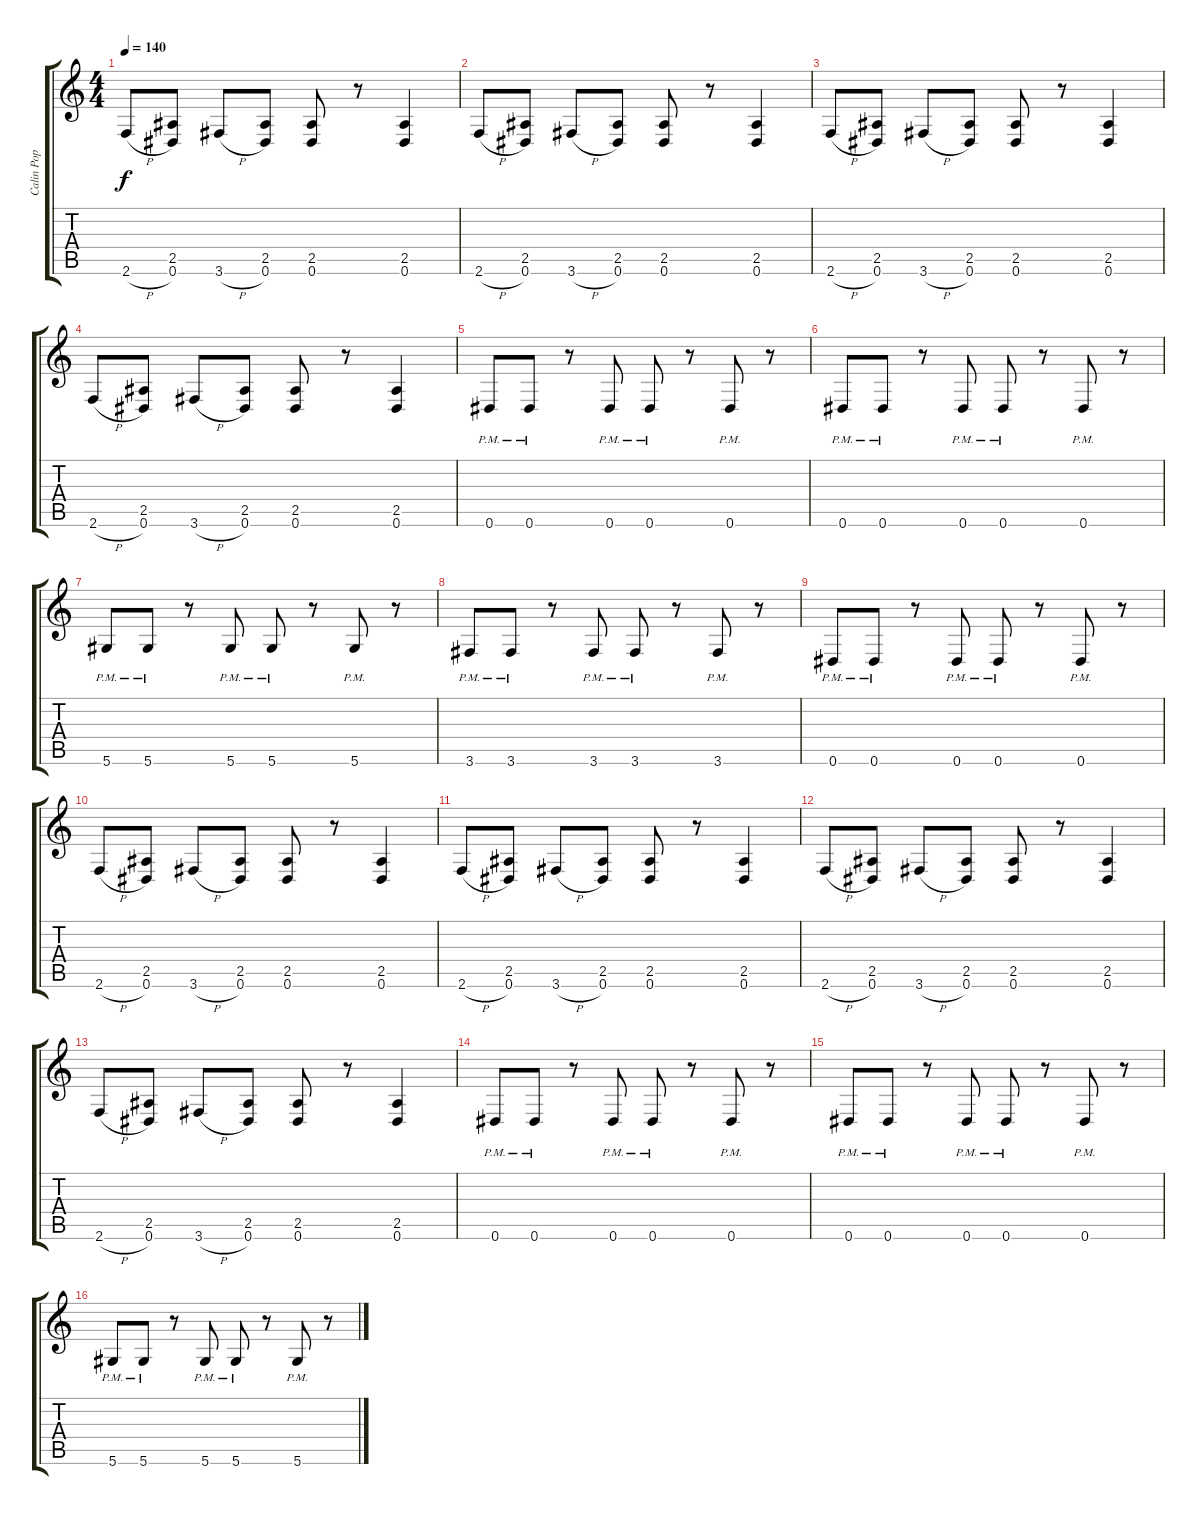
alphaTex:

\track ("Calin Pop" "Calin Pop") {instrument distortionguitar}
\staff {score tabs}
\tuning (Eb4 Bb3 Gb3 Db3 Ab2 Eb2) {hide}
\ts (4 4)
\tempo 140
\clef g2
\ks c
2.6{h}.8{dy f} (2.5 0.6).8 3.6{h}.8 (2.5 0.6).8 (2.5 0.6).8 r.8 (2.5 0.6).4 |
2.6{h}.8 (2.5 0.6).8 3.6{h}.8 (2.5 0.6).8 (2.5 0.6).8 r.8 (2.5 0.6).4 |
2.6{h}.8 (2.5 0.6).8 3.6{h}.8 (2.5 0.6).8 (2.5 0.6).8 r.8 (2.5 0.6).4 |
2.6{h}.8 (2.5 0.6).8 3.6{h}.8 (2.5 0.6).8 (2.5 0.6).8 r.8 (2.5 0.6).4 |
0.6{pm}.8 0.6{pm}.8 r.8 0.6{pm}.8 0.6{pm}.8 r.8 0.6{pm}.8 r.8 |
0.6{pm}.8 0.6{pm}.8 r.8 0.6{pm}.8 0.6{pm}.8 r.8 0.6{pm}.8 r.8 |
5.6{pm}.8 5.6{pm}.8 r.8 5.6{pm}.8 5.6{pm}.8 r.8 5.6{pm}.8 r.8 |
3.6{pm}.8 3.6{pm}.8 r.8 3.6{pm}.8 3.6{pm}.8 r.8 3.6{pm}.8 r.8 |
0.6{pm}.8 0.6{pm}.8 r.8 0.6{pm}.8 0.6{pm}.8 r.8 0.6{pm}.8 r.8 |
2.6{h}.8 (2.5 0.6).8 3.6{h}.8 (2.5 0.6).8 (2.5 0.6).8 r.8 (2.5 0.6).4 |
2.6{h}.8 (2.5 0.6).8 3.6{h}.8 (2.5 0.6).8 (2.5 0.6).8 r.8 (2.5 0.6).4 |
2.6{h}.8 (2.5 0.6).8 3.6{h}.8 (2.5 0.6).8 (2.5 0.6).8 r.8 (2.5 0.6).4 |
2.6{h}.8 (2.5 0.6).8 3.6{h}.8 (2.5 0.6).8 (2.5 0.6).8 r.8 (2.5 0.6).4 |
0.6{pm}.8 0.6{pm}.8 r.8 0.6{pm}.8 0.6{pm}.8 r.8 0.6{pm}.8 r.8 |
0.6{pm}.8 0.6{pm}.8 r.8 0.6{pm}.8 0.6{pm}.8 r.8 0.6{pm}.8 r.8 |
5.6{pm}.8 5.6{pm}.8 r.8 5.6{pm}.8 5.6{pm}.8 r.8 5.6{pm}.8 r.8
